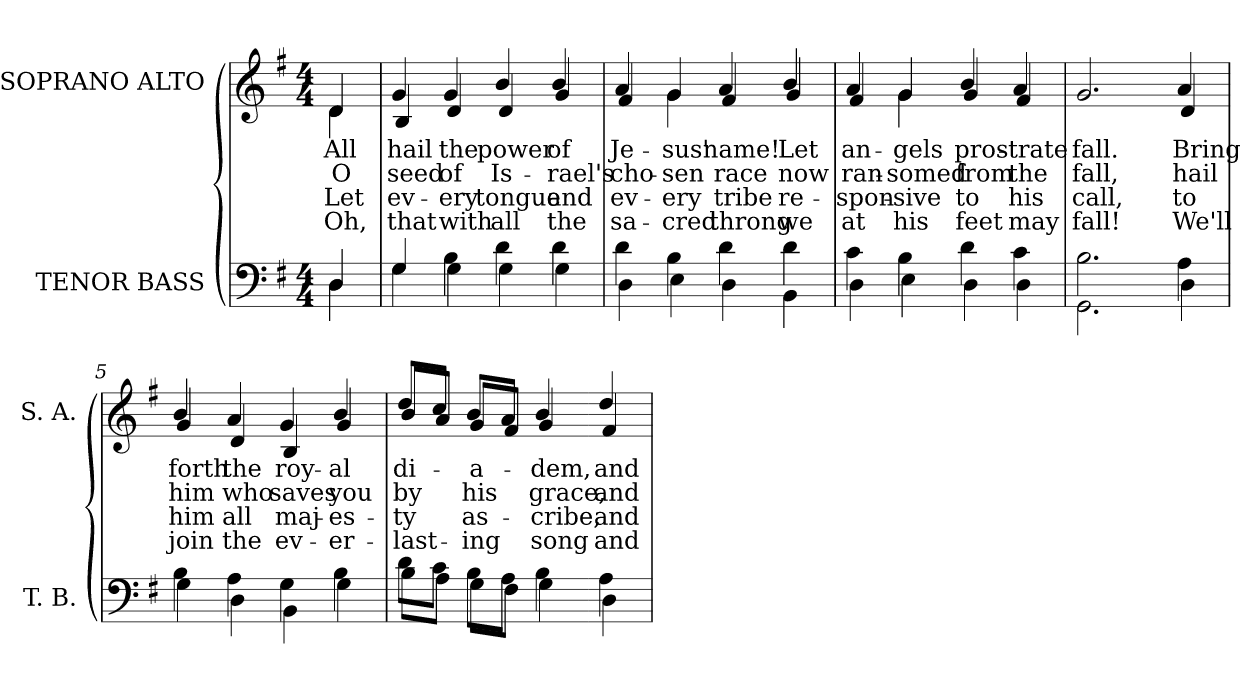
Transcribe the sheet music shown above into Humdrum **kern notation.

**kern	**kern	**text	**text	**text	**text
*part2	*part1	*part1	*part1	*part1	*part1
*staff2	*staff1	*staff1	*staff1	*staff1	*staff1
*I"TENOR BASS	*I"SOPRANO ALTO	*	*	*	*
*I'T. B.	*I'S. A.	*	*	*	*
!!LO:PB:g=z
*clefF4	*clefG2	*	*	*	*
*k[f#]	*k[f#]	*	*	*	*
*G:	*G:	*	*	*	*
*M4/4	*M4/4	*	*	*	*
=	=	=	=	=	=
*^	*	*	*	*	*
!	!	!LO:TX:b:cj:t=1	!	!	!	!
!	!	!LO:TX:b:cj:t=2	!	!	!	!
!	!	!LO:TX:b:cj:t=3	!	!	!	!
!	!	!LO:TX:b:cj:t=4	!	!	!	!
!	!	!	!LO:LY:b:color=#000000	!LO:LY:b:color=#000000	!LO:LY:b:color=#000000	!LO:LY:b:color=#000000
*	*	*^	*	*	*	*
4Di/	4Di\	4di/	4di\	All	O	Let	Oh,
=	=	=	=	=	=	=	=
!	!	!	!	!LO:LY:b:color=#000000	!LO:LY:b:color=#000000	!LO:LY:b:color=#000000	!LO:LY:b:color=#000000
4Gi/	4Gi\	4gi/	4Bi/	hail	seed	ev-	that
!	!	!	!	!LO:LY:b:color=#000000	!LO:LY:b:color=#000000	!LO:LY:b:color=#000000	!LO:LY:b:color=#000000
4Bi\	4Gi\	4gi/	4di/	the	of	-ery	with
!	!	!	!	!LO:LY:b:color=#000000	!LO:LY:b:color=#000000	!LO:LY:b:color=#000000	!LO:LY:b:color=#000000
4di\	4Gi\	4bi/	4di/	power	Is-	tongue	all
!	!	!	!	!LO:LY:b:color=#000000	!LO:LY:b:color=#000000	!LO:LY:b:color=#000000	!LO:LY:b:color=#000000
4di\	4Gi\	4bi/	4gi/	of	-rael's	and	the
=1	=1	=1	=1	=1	=1	=1	=1
!	!	!	!	!LO:LY:b:color=#000000	!LO:LY:b:color=#000000	!LO:LY:b:color=#000000	!LO:LY:b:color=#000000
4di\	4Di\	4ai/	4f#i/	Je-	cho-	ev-	sa-
!	!	!	!	!LO:LY:b:color=#000000	!LO:LY:b:color=#000000	!LO:LY:b:color=#000000	!LO:LY:b:color=#000000
4Bi\	4Ei\	4gi/	4gi\	-sus'	-sen	-ery	-cred
!	!	!	!	!LO:LY:b:color=#000000	!LO:LY:b:color=#000000	!LO:LY:b:color=#000000	!LO:LY:b:color=#000000
4di\	4Di\	4ai/	4f#i/	name!	race	tribe	throng
!	!	!	!	!LO:LY:b:color=#000000	!LO:LY:b:color=#000000	!LO:LY:b:color=#000000	!LO:LY:b:color=#000000
4di\	4BBi\	4bi/	4gi/	Let	now	re-	we
=2	=2	=2	=2	=2	=2	=2	=2
!	!	!	!	!LO:LY:b:color=#000000	!LO:LY:b:color=#000000	!LO:LY:b:color=#000000	!LO:LY:b:color=#000000
4ci\	4Di\	4ai/	4f#i/	an-	ran-	-spon-	at
!	!	!	!	!LO:LY:b:color=#000000	!LO:LY:b:color=#000000	!LO:LY:b:color=#000000	!LO:LY:b:color=#000000
4Bi\	4Ei\	4gi/	4gi\	-gels	-somed	-sive	his
=3-	=3-	=3-	=3-	=3-	=3-	=3-	=3-
!	!	!	!	!LO:LY:b:color=#000000	!LO:LY:b:color=#000000	!LO:LY:b:color=#000000	!LO:LY:b:color=#000000
4di\	4Di\	4bi/	4gi/	pros-	from	to	feet
!	!	!	!	!LO:LY:b:color=#000000	!LO:LY:b:color=#000000	!LO:LY:b:color=#000000	!LO:LY:b:color=#000000
4ci\	4Di\	4ai/	4f#i/	-trate	the	his	may
!!LO:LB:g=z	!!
=4	=4	=4	=4	=4	=4	=4	=4
!	!	!	!	!LO:LY:b:color=#000000	!LO:LY:b:color=#000000	!LO:LY:b:color=#000000	!LO:LY:b:color=#000000
2.Bi\	2.GGi\	2.gi/	2.gi\yy	fall.	fall,	call,	fall!
!	!	!	!	!LO:LY:b:color=#000000	!LO:LY:b:color=#000000	!LO:LY:b:color=#000000	!LO:LY:b:color=#000000
4Ai\	4Di\	4ai/	4di/	Bring	hail	to	We'll
=5	=5	=5	=5	=5	=5	=5	=5
!	!	!	!	!LO:LY:b:color=#000000	!LO:LY:b:color=#000000	!LO:LY:b:color=#000000	!LO:LY:b:color=#000000
4Bi\	4Gi\	4bi/	4gi/	forth	him	him	join
!	!	!	!	!LO:LY:b:color=#000000	!LO:LY:b:color=#000000	!LO:LY:b:color=#000000	!LO:LY:b:color=#000000
4Ai\	4Di\	4ai/	4di/	the	who	all	the
!	!	!	!	!LO:LY:b:color=#000000	!LO:LY:b:color=#000000	!LO:LY:b:color=#000000	!LO:LY:b:color=#000000
4Gi\	4BBi\	4gi/	4Bi/	roy-	saves	maj-	ev-
!	!	!	!	!LO:LY:b:color=#000000	!LO:LY:b:color=#000000	!LO:LY:b:color=#000000	!LO:LY:b:color=#000000
4Bi\	4Gi\	4bi/	4gi/	-al	you	-es-	-er-
=6	=6	=6	=6	=6	=6	=6	=6
!	!	!	!	!LO:LY:b:color=#000000	!LO:LY:b:color=#000000	!LO:LY:b:color=#000000	!LO:LY:b:color=#000000
8di\L	8Bi\L	8ddi/L	8bi/L	di-	by	-ty	-last-
8ci\J	8Ai\J	8cci/J	8ai/J	.	.	.	.
!	!	!	!	!LO:LY:b:color=#000000	!LO:LY:b:color=#000000	!LO:LY:b:color=#000000	!LO:LY:b:color=#000000
8Bi\L	8Gi\L	8bi/L	8gi/L	-a-	his	as-	-ing
8Ai\J	8F#i\J	8ai/J	8f#i/J	.	.	.	.
!	!	!	!	!LO:LY:b:color=#000000	!LO:LY:b:color=#000000	!LO:LY:b:color=#000000	!LO:LY:b:color=#000000
4Bi\	4Gi\	4bi/	4gi/	-dem,	grace,	-cribe,	song
=7-	=7-	=7-	=7-	=7-	=7-	=7-	=7-
!	!	!	!	!LO:LY:b:color=#000000	!LO:LY:b:color=#000000	!LO:LY:b:color=#000000	!LO:LY:b:color=#000000
4Ai\	4Di\	4ddi/	4f#i/	and	and	and	and
*v	*v	*	*	*	*	*	*
*	*v	*v	*	*	*	*
=	=	=	=	=	=
*-	*-	*-	*-	*-	*-
